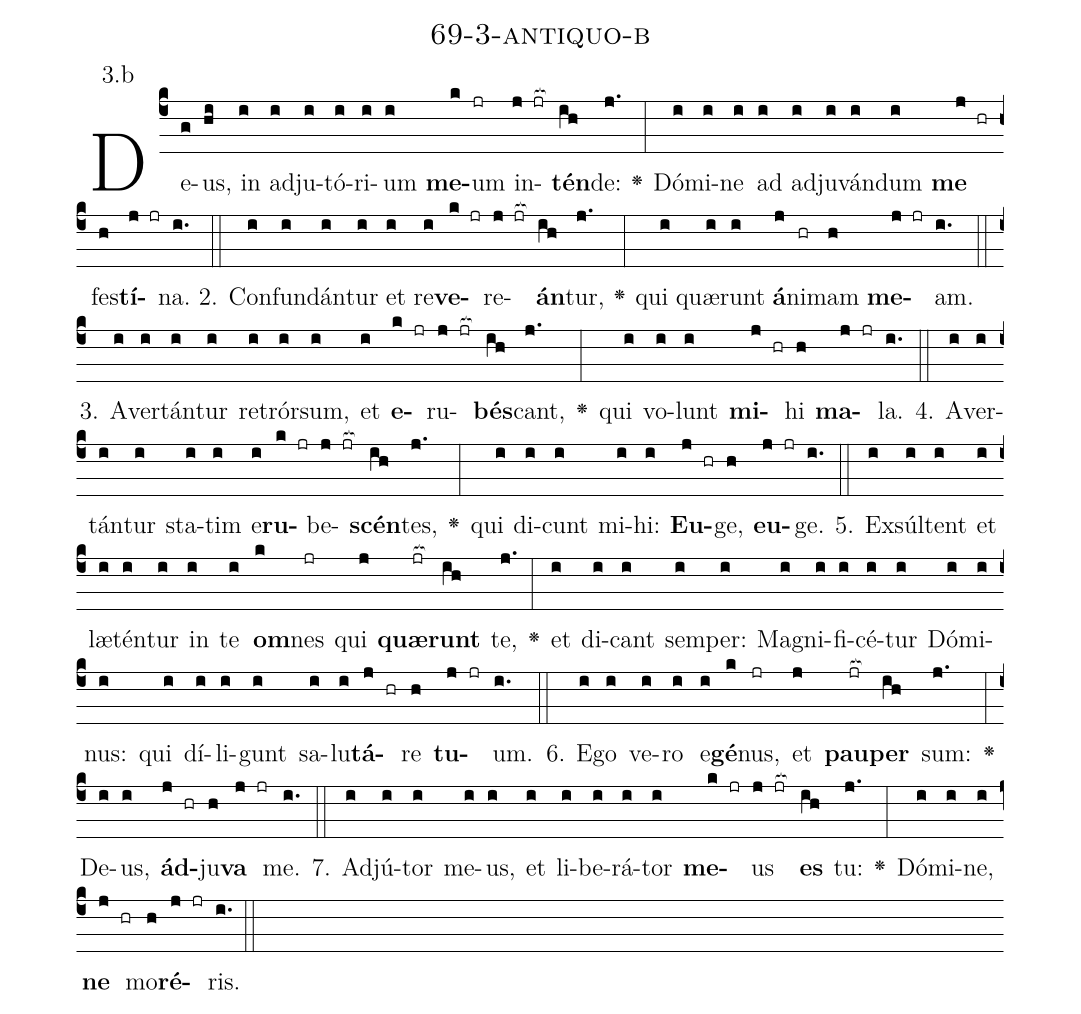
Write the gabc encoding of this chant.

name: 69-3-antiquo-b;
annotation: 3.b;
%%
(c4)De(g)us,(hi) in(i) ad(i)ju(i)tó(i)ri(i)um(i) <b>me</b>(k)um(jr) in(j jr[ocb:1{])<b>tén</b>(ih[ocb:0}])de:(j.) <v>\greheightstar</v>(:) Dó(i)mi(i)ne(i) ad(i) ad(i)ju(i)ván(i)dum(i) <b>me</b>(j hr) fes(h)<b>tí</b>(j jr)na.(i.) (::)
2. Con(i)fun(i)dán(i)tur(i) et(i) re(i)<b>ve</b>(k jr)re(j jr[ocb:1{])<b>án</b>(ih[ocb:0}])tur,(j.) <v>\greheightstar</v>(:) qui(i) quæ(i)runt(i) <b>á</b>(j)ni(hr)mam(h) <b>me</b>(j jr)am.(i.) (::)
3. A(i)ver(i)tán(i)tur(i) re(i)trór(i)sum,(i) et(i) <b>e</b>(k jr)ru(j jr[ocb:1{])<b>bés</b>(ih[ocb:0}])cant,(j.) <v>\greheightstar</v>(:) qui(i) vo(i)lunt(i) <b>mi</b>(j hr)hi(h) <b>ma</b>(j jr)la.(i.) (::)
4. A(i)ver(i)tán(i)tur(i) sta(i)tim(i) e(i)<b>ru</b>(k jr)be(j jr[ocb:1{])<b>scén</b>(ih[ocb:0}])tes,(j.) <v>\greheightstar</v>(:) qui(i) di(i)cunt(i) mi(i)hi:(i) <b>Eu</b>(j hr)ge,(h) <b>eu</b>(j jr)ge.(i.) (::)
5. Ex(i)súl(i)tent(i) et(i) læ(i)tén(i)tur(i) in(i) te(i) <b>om</b>(k)nes(jr) qui(j) <b>quæ</b>(jr[ocb:1{])<b>runt</b>(ih[ocb:0}]) te,(j.) <v>\greheightstar</v>(:) et(i) di(i)cant(i) sem(i)per:(i) Ma(i)gni(i)fi(i)cé(i)tur(i) Dó(i)mi(i)nus:(i) qui(i) dí(i)li(i)gunt(i) sa(i)lu(i)<b>tá</b>(j hr)re(h) <b>tu</b>(j jr)um.(i.) (::)
6. E(i)go(i) ve(i)ro(i) e(i)<b>gé</b>(k)nus,(jr) et(j) <b>pau</b>(jr[ocb:1{])<b>per</b>(ih[ocb:0}]) sum:(j.) <v>\greheightstar</v>(:) De(i)us,(i) <b>ád</b>(j hr)ju(h)<b>va</b>(j jr) me.(i.) (::)
7. Ad(i)jú(i)tor(i) me(i)us,(i) et(i) li(i)be(i)rá(i)tor(i) <b>me</b>(k jr)us(j jr[ocb:1{]) <b>es</b>(ih[ocb:0}]) tu:(j.) <v>\greheightstar</v>(:) Dó(i)mi(i)ne,(i) <b>ne</b>(j hr) mo(h)<b>ré</b>(j jr)ris.(i.) (::)
